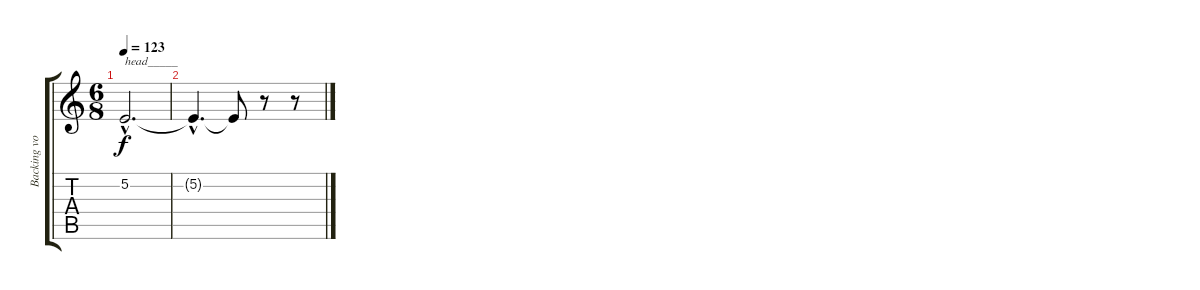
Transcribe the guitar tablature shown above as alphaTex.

\track ("Backing vocal" "Backing vo") {instrument harmonica}
\staff {score tabs}
\tuning (E4 B3 G3 D3 A2 E2) {hide}
\ts (6 8)
\tempo 123
\clef g2
\ks c
5.2{hac}.2{d txt "head_____" dy f} |
5.2{hac t}.4{d} 5.2{t}.8 r.8 r.8
